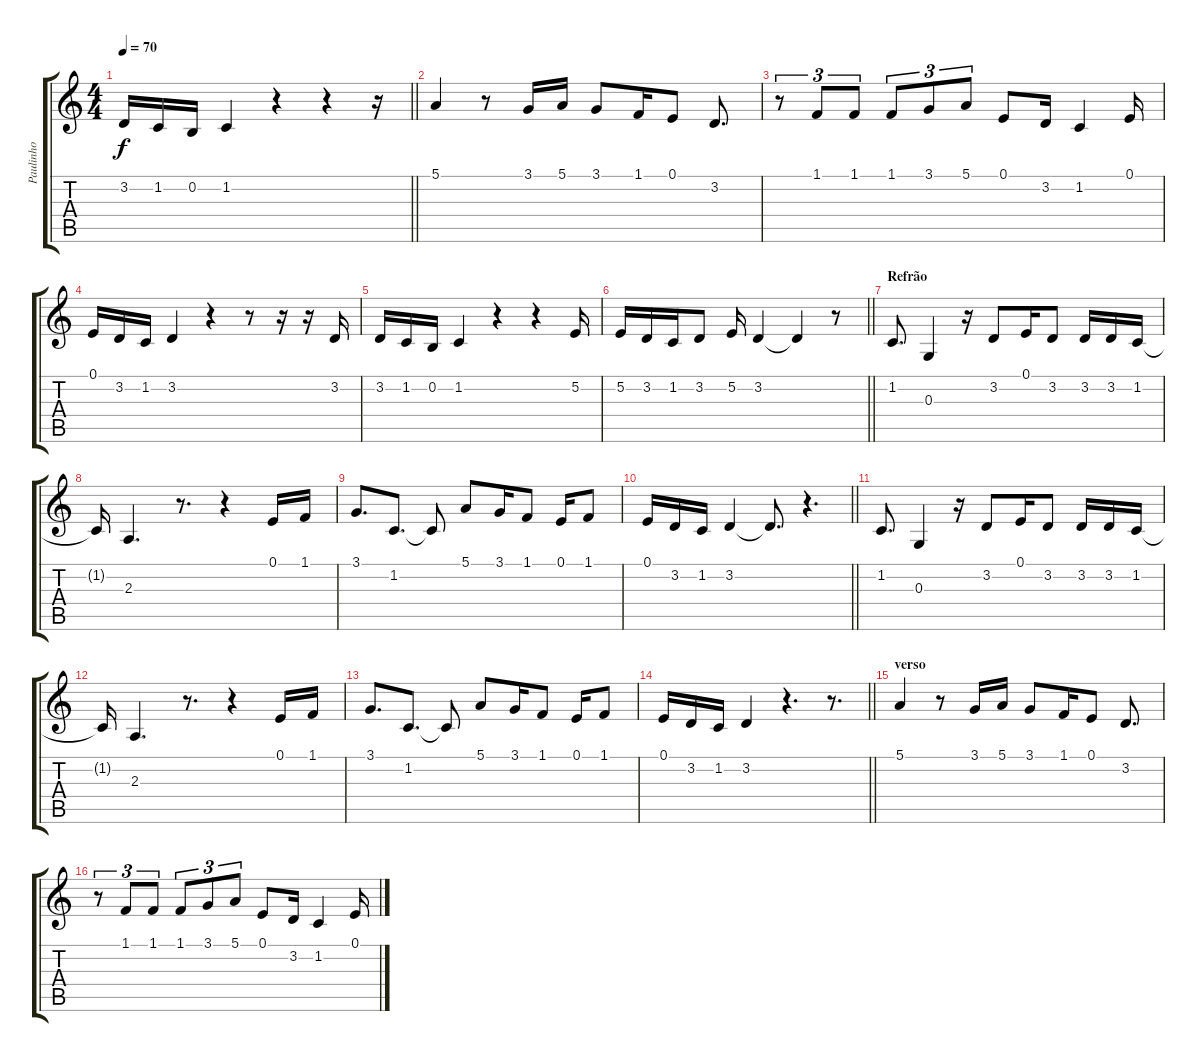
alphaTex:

\track ("Paulinho" "Paulinho") {instrument violin}
\staff {score tabs}
\tuning (E4 B3 G3 D3 A2 E2) {hide}
\ts (4 4)
\tempo 70
\clef g2
\barLineRight lightlight
\ks c
3.2.16{dy f} 1.2.16 0.2.16 1.2.4 r.4 r.4 r.16 |
5.1.4 r.8 3.1.16 5.1.16 3.1.8 1.1.16 0.1.8 3.2.8{d} |
r.8{tu (3 2)} 1.1.8{tu (3 2)} 1.1.8{tu (3 2)} 1.1.8{tu (3 2)} 3.1.8{tu (3 2)} 5.1.8{tu (3 2)} 0.1.8 3.2.16 1.2.4 0.1.16 |
0.1.16 3.2.16 1.2.16 3.2.4 r.4 r.8 r.16 r.16 3.2.16 |
3.2.16 1.2.16 0.2.16 1.2.4 r.4 r.4 5.2.16 |
\barLineRight lightlight
5.2.16 3.2.16 1.2.16 3.2.8 5.2.16 3.2.4 3.2{t}.4 r.8 |
\section ("" "Refrão")
1.2.8{d} 0.3.4 r.16 3.2.8 0.1.16 3.2.8 3.2.16 3.2.16 1.2.16 |
1.2{t}.16 2.3.4{d} r.8{d} r.4 0.1.16 1.1.16 |
3.1.8{d} 1.2.8{d} 1.2{t}.8 5.1.8 3.1.16 1.1.8 0.1.16 1.1.8 |
\barLineRight lightlight
0.1.16 3.2.16 1.2.16 3.2.4 3.2{t}.8{d} r.4{d} |
1.2.8{d} 0.3.4 r.16 3.2.8 0.1.16 3.2.8 3.2.16 3.2.16 1.2.16 |
1.2{t}.16 2.3.4{d} r.8{d} r.4 0.1.16 1.1.16 |
3.1.8{d} 1.2.8{d} 1.2{t}.8 5.1.8 3.1.16 1.1.8 0.1.16 1.1.8 |
\barLineRight lightlight
0.1.16 3.2.16 1.2.16 3.2.4 r.4{d} r.8{d} |
\section ("" "verso")
5.1.4 r.8 3.1.16 5.1.16 3.1.8 1.1.16 0.1.8 3.2.8{d} |
r.8{tu (3 2)} 1.1.8{tu (3 2)} 1.1.8{tu (3 2)} 1.1.8{tu (3 2)} 3.1.8{tu (3 2)} 5.1.8{tu (3 2)} 0.1.8 3.2.16 1.2.4 0.1.16
